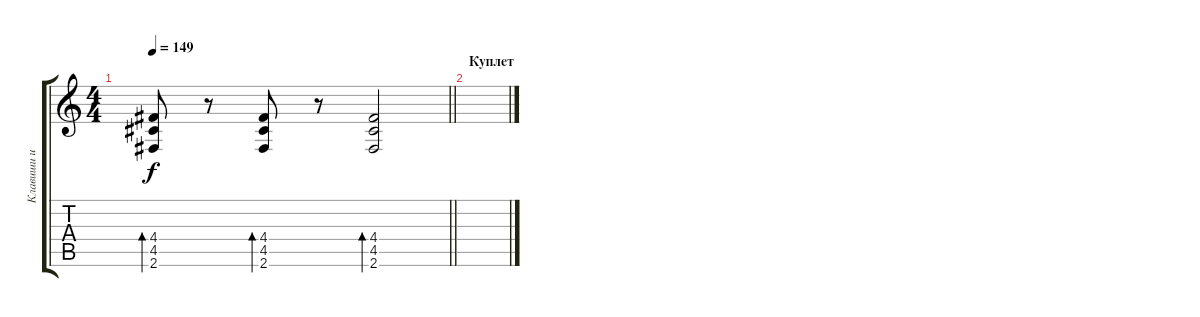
\track ("Клавиши и секвенсор" "Клавиши и ") {instrument acousticguitarsteel}
\staff {score tabs}
\tuning (E4 B3 G3 D3 A2 E2) {hide}
\ts (4 4)
\tempo 149
\clef g2
\barLineRight lightlight
\ks c
(4.4 4.5 2.6).8{bd 60 dy f} r.8 (4.4 4.5 2.6).8{bd 60} r.8 (4.4 4.5 2.6).2{bd 60} |
\section ("" "Куплет")
